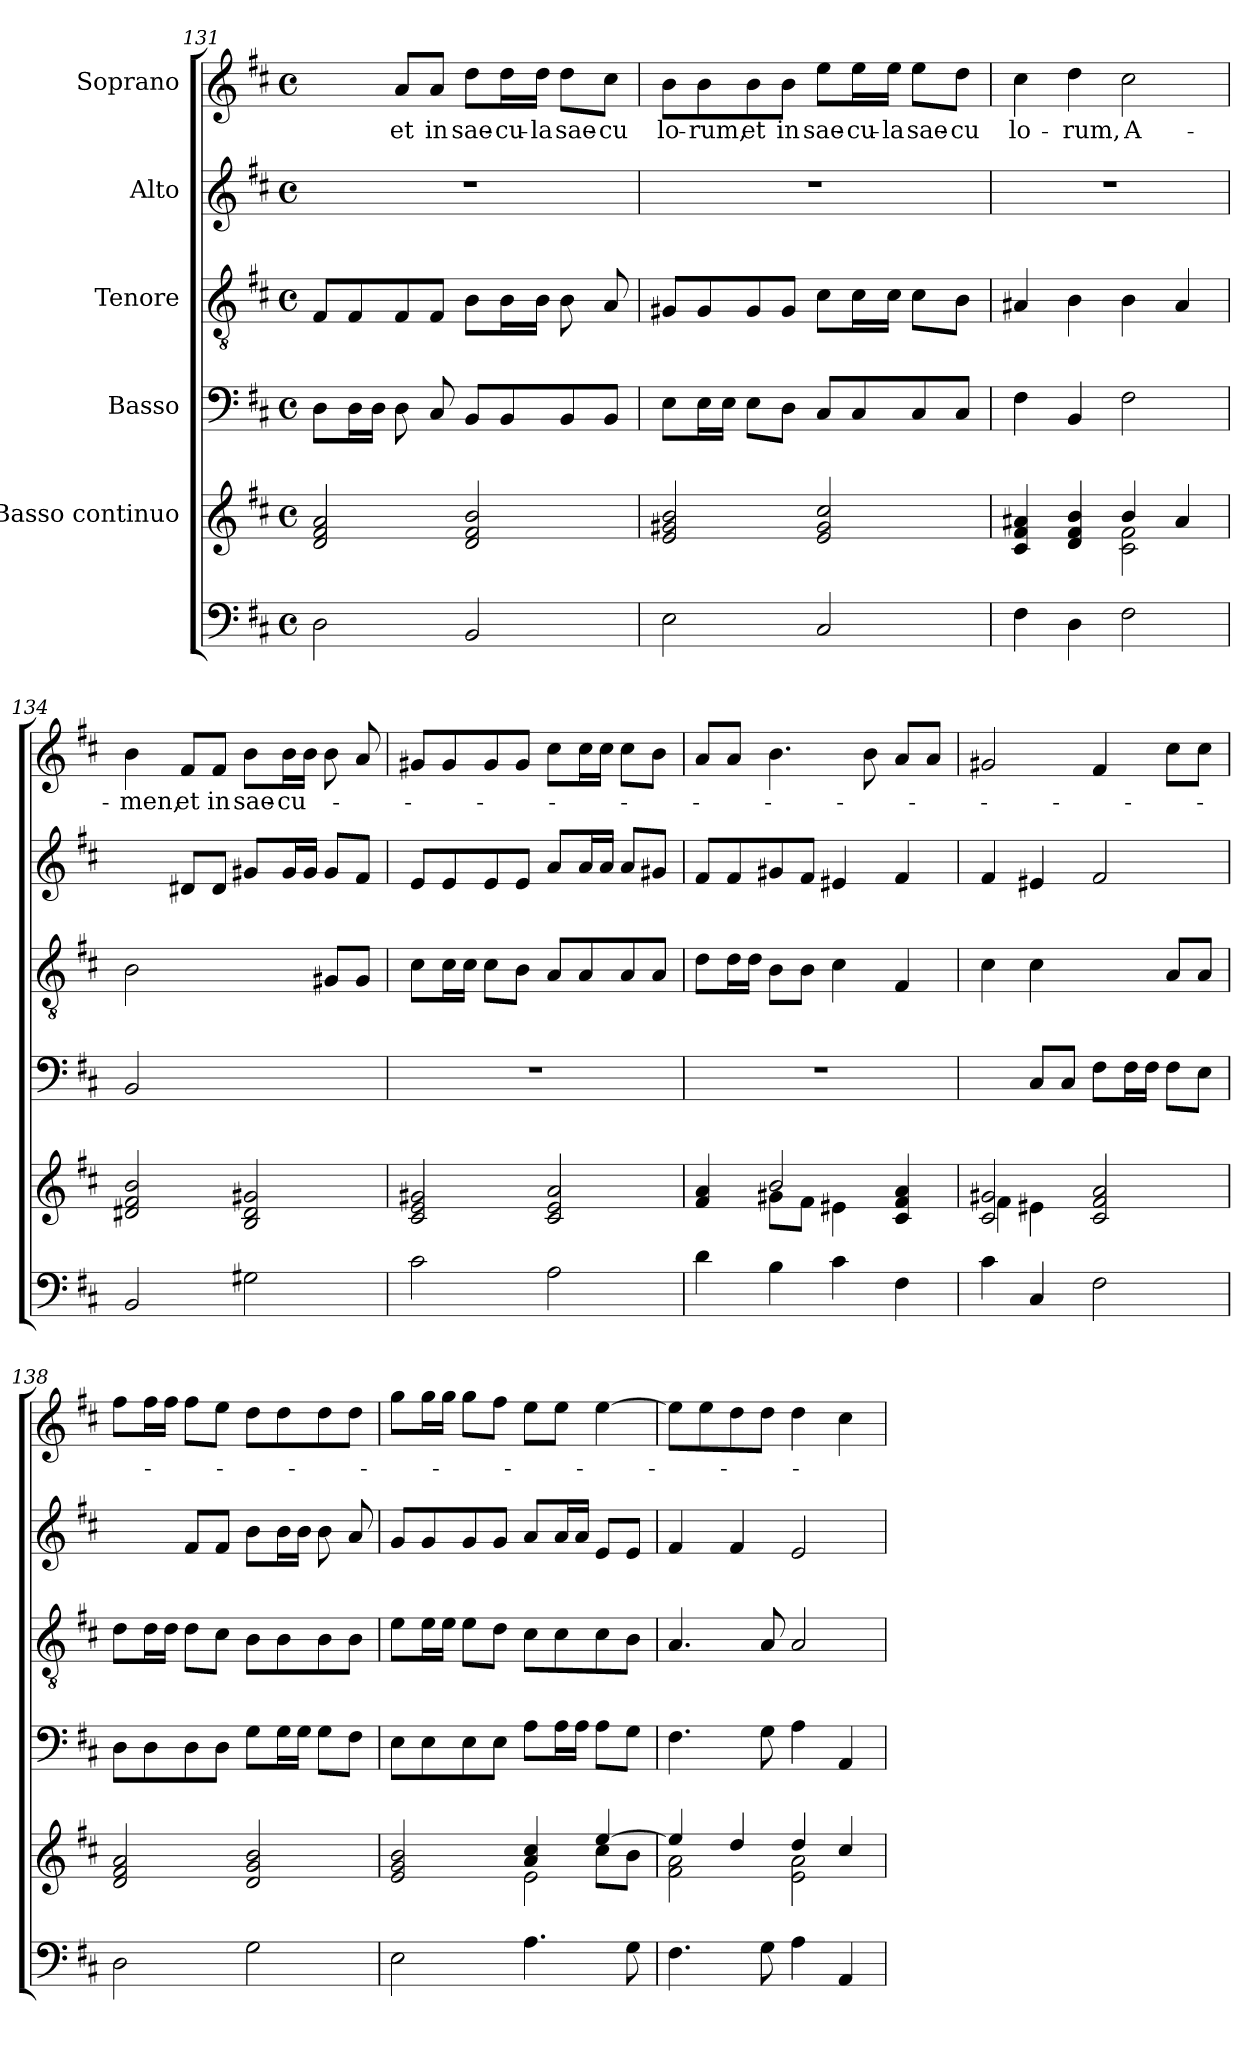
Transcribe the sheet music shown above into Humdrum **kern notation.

**kern	**kern	**kern	**kern	**kern	**kern	**text
*part6	*part5	*part4	*part3	*part2	*part1	*part1
*staff6	*staff5	*staff4	*staff3	*staff2	*staff1	*staff1
*	*I"Basso continuo	*I"Basso	*I"Tenore	*I"Alto	*I"Soprano	*
!!LO:PB:g=z
*clefF4	*clefG2	*clefF4	*clefGv2	*clefG2	*clefG2	*
*k[f#c#]	*k[f#c#]	*k[f#c#]	*k[f#c#]	*k[f#c#]	*k[f#c#]	*
*D:	*D:	*D:	*D:	*D:	*D:	*
*M4/4	*M4/4	*M4/4	*M4/4	*M4/4	*M4/4	*
*met(c)	*met(c)	*met(c)	*met(c)	*met(c)	*met(c)	*
=131	=131	=131	=131	=131	=131	=131
2D\	2d/ 2f#/ 2a/	8D\L	8F#/L	1r	4ryy	.
.	.	16D\L	8F#/	.	.	.
.	.	16D\JJ	.	.	.	.
!	!	!	!	!	!	!LO:LY:b
.	.	8D\	8F#/	.	8a/L	et
!	!	!	!	!	!	!LO:LY:b
.	.	8C#/	8F#/J	.	8a/J	in
!	!	!	!	!	!	!LO:LY:b
2BB/	2d/ 2f#/ 2b/	8BB/L	8B\L	.	8dd\L	sae-
!	!	!	!	!	!	!LO:LY:b
.	.	8BB/	16B\L	.	16dd\L	-cu-
!	!	!	!	!	!	!LO:LY:b
.	.	.	16B\JJ	.	16dd\JJ	-la
!	!	!	!	!	!	!LO:LY:b
.	.	8BB/	8B\	.	8dd\L	sae-
!	!	!	!	!	!	!LO:LY:b
.	.	8BB/J	8A/	.	8cc#\J	-cu
!!LO:LB:g=z
=132	=132	=132	=132	=132	=132	=132
!	!	!	!	!	!	!LO:LY:b
2E\	2e/ 2g#X/ 2b/	8E\L	8G#X/L	1r	8b\L	lo-
!	!	!	!	!	!	!LO:LY:b
.	.	16E\L	8G#/	.	8b\	-rum,
.	.	16E\JJ	.	.	.	.
!	!	!	!	!	!	!LO:LY:b
.	.	8E\L	8G#/	.	8b\	et
!	!	!	!	!	!	!LO:LY:b
.	.	8D\J	8G#/J	.	8b\J	in
!	!	!	!	!	!	!LO:LY:b
2C#/	2e/ 2g#/ 2cc#/	8C#/L	8c#\L	.	8ee\L	sae-
!	!	!	!	!	!	!LO:LY:b
.	.	8C#/	16c#\L	.	16ee\L	-cu-
!	!	!	!	!	!	!LO:LY:b
.	.	.	16c#\JJ	.	16ee\JJ	-la
!	!	!	!	!	!	!LO:LY:b
.	.	8C#/	8c#\L	.	8ee\L	sae-
!	!	!	!	!	!	!LO:LY:b
.	.	8C#/J	8B\J	.	8dd\J	-cu
=133	=133	=133	=133	=133	=133	=133
*	*^	*	*	*	*	*
!	!	!	!	!	!	!	!LO:LY:b
4F#\	4c#/ 4f#/ 4a#X/	2ryy	4F#\	4A#X/	1r	4cc#\	lo-
!	!	!	!	!	!	!	!LO:LY:b
4D\	4d/ 4f#/ 4b/	.	4BB/	4B\	.	4dd\	-rum,
!	!	!	!	!	!	!	!LO:LY:b
2F#\	4b/	2c#\ 2f#\	2F#\	4B\	.	2cc#\	A-
.	4a#/	.	.	4A#/	.	.	.
*	*v	*v	*	*	*	*	*
=134	=134	=134	=134	=134	=134	=134
!	!	!	!	!	!	!LO:LY:b
2BB/	2d#X/ 2f#/ 2b/	2BB/	2B\	4ryy	4b\	-men,
!	!	!	!	!	!	!LO:LY:b
.	.	.	.	8d#X/L	8f#/L	et
!	!	!	!	!	!	!LO:LY:b
.	.	.	.	8d#/J	8f#/J	in
!	!	!	!	!	!	!LO:LY:b
2G#X\	2B/ 2d#/ 2g#X/	2ryy	4ryy	8g#X/L	8b\L	sae-
!	!	!	!	!	!	!LO:LY:b
.	.	.	.	16g#/L	16b\L	-cu-
.	.	.	.	16g#/JJ	16b\JJ	.
.	.	.	8G#X/L	8g#/L	8b\	.
.	.	.	8G#/J	8f#/J	8a/	.
!!LO:LB:g=z
=135	=135	=135	=135	=135	=135	=135
2c#\	2c#/ 2e/ 2g#X/	1r	8c#\L	8e/L	8g#X/L	.
.	.	.	16c#\L	8e/	8g#/	.
.	.	.	16c#\JJ	.	.	.
.	.	.	8c#\L	8e/	8g#/	.
.	.	.	8B\J	8e/J	8g#/J	.
2A\	2c#/ 2e/ 2a/	.	8A/L	8a/L	8cc#\L	.
.	.	.	8A/	16a/L	16cc#\L	.
.	.	.	.	16a/JJ	16cc#\JJ	.
.	.	.	8A/	8a/L	8cc#\L	.
.	.	.	8A/J	8g#X/J	8b\J	.
!!LO:PB:g=z
=136	=136	=136	=136	=136	=136	=136
*	*^	*	*	*	*	*
4d\	4f#/ 4a/	4ryy	1r	8d\L	8f#/L	8a/L	.
.	.	.	.	16d\L	8f#/	8a/J	.
.	.	.	.	16d\JJ	.	.	.
4B\	2b/	8g#X\L	.	8B\L	8g#X/	4.b\	.
.	.	8f#\J	.	8B\J	8f#/J	.	.
4c#\	.	4e#X\	.	4c#\	4e#X/	.	.
.	.	.	.	.	.	8b\	.
4F#\	4c#/ 4f#/ 4a/	4ryy	.	4F#/	4f#/	8a/L	.
.	.	.	.	.	.	8a/J	.
=137	=137	=137	=137	=137	=137	=137	=137
4c#\	2c#/ 2g#X/	4f#\	4ryy	4c#\	4f#/	2g#X/	.
4C#/	.	4e#X\	8C#/L	4c#\	4e#X/	.	.
.	.	.	8C#/J	.	.	.	.
2F#\	2c#/ 2f#/ 2a/	2ryy	8F#\L	4ryy	2f#/	4f#/	.
.	.	.	16F#\L	.	.	.	.
.	.	.	16F#\JJ	.	.	.	.
.	.	.	8F#\L	8A/L	.	8cc#\L	.
.	.	.	8E\J	8A/J	.	8cc#\J	.
*	*v	*v	*	*	*	*	*
=138	=138	=138	=138	=138	=138	=138
2D\	2d/ 2f#/ 2a/	8D\L	8d\L	4ryy	8ff#\L	.
.	.	8D\	16d\L	.	16ff#\L	.
.	.	.	16d\JJ	.	16ff#\JJ	.
.	.	8D\	8d\L	8f#/L	8ff#\L	.
.	.	8D\J	8c#\J	8f#/J	8ee\J	.
2G\	2d/ 2g/ 2b/	8G\L	8B\L	8b\L	8dd\L	.
.	.	16G\L	8B\	16b\L	8dd\	.
.	.	16G\JJ	.	16b\JJ	.	.
.	.	8G\L	8B\	8b\	8dd\	.
.	.	8F#\J	8B\J	8a/	8dd\J	.
!!LO:LB:g=z
=139	=139	=139	=139	=139	=139	=139
*	*^	*	*	*	*	*
*	*	*^	*	*	*	*	*
2E\	2e/ 2g/ 2b/	2ryy	2.ryy	8E\L	8e\L	8g/L	8gg\L	.
.	.	.	.	8E\	16e\L	8g/	16gg\L	.
.	.	.	.	.	16e\JJ	.	16gg\JJ	.
.	.	.	.	8E\	8e\L	8g/	8gg\L	.
.	.	.	.	8E\J	8d\J	8g/J	8ff#\J	.
4.A\	4a/ 4cc#/	2e\	.	8A\L	8c#\L	8a/L	8ee\L	.
.	.	.	.	16A\L	8c#\	16a/L	8ee\J	.
.	.	.	.	16A\JJ	.	16a/JJ	.	.
.	[<4ee/	.	8cc#\L	8A\L	8c#\	8e/L	[>4ee\	.
8G\	.	.	8b\J	8G\J	8B\J	8e/J	.	.
*	*	*v	*v	*	*	*	*	*
!!LO:LB:g=z
=140	=140	=140	=140	=140	=140	=140	=140
4.F#\	4ee/]	2f#\ 2a\	4.F#\	4.A/	4f#/	8ee\L]	.
.	.	.	.	.	.	8ee\	.
.	4dd/	.	.	.	4f#/	8dd\	.
8G\	.	.	8G\	8A/	.	8dd\J	.
4A\	4dd/	2e\ 2a\	4A\	2A/	2e/	4dd\	.
4AA/	4cc#/	.	4AA/	.	.	4cc#\	.
*	*v	*v	*	*	*	*	*
=	=	=	=	=	=	=
*-	*-	*-	*-	*-	*-	*-
